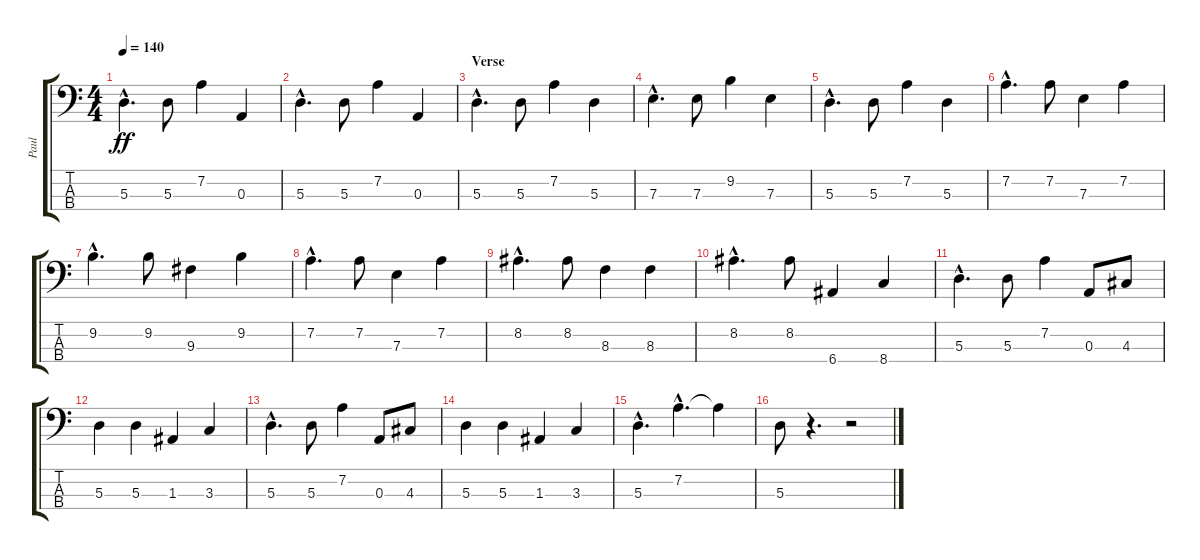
\track ("Paul" "Paul") {instrument acousticguitarnylon}
\staff {score tabs}
\tuning (G2 D2 A1 E1) {hide}
\ts (4 4)
\tempo 140
\clef f4
\ks c
5.3{hac}.4{d dy ff} 5.3.8 7.2.4 0.3.4 |
5.3{hac}.4{d} 5.3.8 7.2.4 0.3.4 |
\section ("" "Verse")
5.3{hac}.4{d} 5.3.8 7.2.4 5.3.4 |
7.3{hac}.4{d} 7.3.8 9.2.4 7.3.4 |
5.3{hac}.4{d} 5.3.8 7.2.4 5.3.4 |
7.2{hac}.4{d} 7.2.8 7.3.4 7.2.4 |
9.2{hac}.4{d} 9.2.8 9.3.4 9.2.4 |
7.2{hac}.4{d} 7.2.8 7.3.4 7.2.4 |
8.2{hac}.4{d} 8.2.8 8.3.4 8.3.4 |
8.2{hac}.4{d} 8.2.8 6.4.4 8.4.4 |
5.3{hac}.4{d} 5.3.8 7.2.4 0.3.8 4.3.8 |
5.3.4 5.3.4 1.3.4 3.3.4 |
5.3{hac}.4{d} 5.3.8 7.2.4 0.3.8 4.3.8 |
5.3.4 5.3.4 1.3.4 3.3.4 |
5.3{hac}.4{d} 7.2{hac}.4{d} 7.2{t}.4 |
5.3.8 r.4{d} r.2
